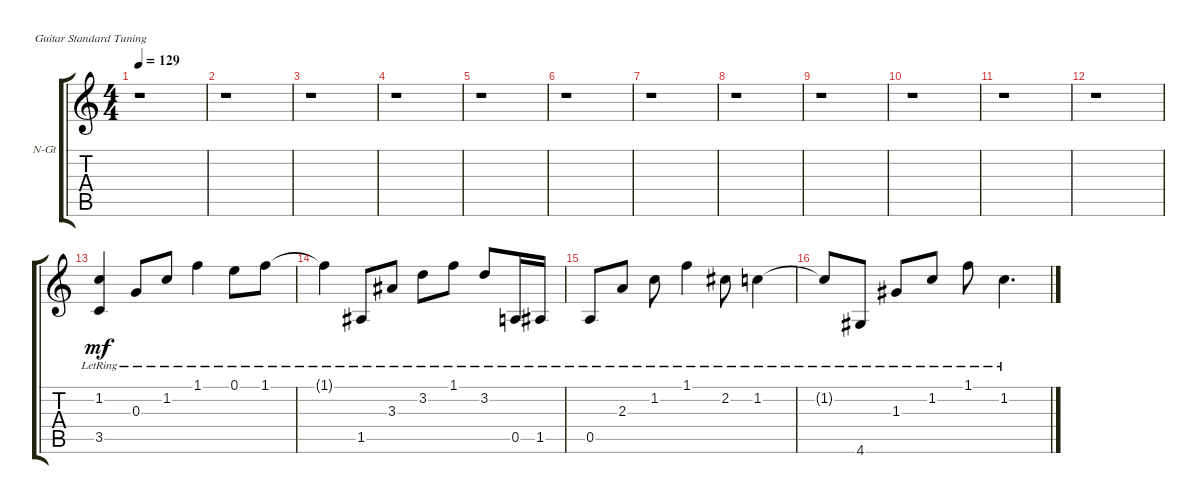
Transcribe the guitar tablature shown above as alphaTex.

\defaultSystemsLayout 4
\bracketExtendMode groupsimilarinstruments
\firstSystemTrackNameOrientation horizontal
\otherSystemsTrackNameOrientation horizontal
\track ("Criss Gutar 1" "N-Gt") {instrument acousticguitarnylon}
\staff {score tabs}
\tuning (E4 B3 G3 D3 A2 E2)
\ts (4 4)
\tempo 129
\clef g2
\ks c
r.1{dy mf} |
r.1 |
r.1 |
r.1 |
r.1 |
r.1 |
r.1 |
r.1 |
r.1 |
r.1 |
r.1 |
r.1 |
(3.5 1.2{lr}).4 0.3{lr}.8 1.2{lr}.8 1.1{lr}.4 0.1{lr}.8 1.1{lr}.8 |
1.1{lr t}.4 1.5{lr}.8 3.3{lr}.8 3.2{lr}.8 1.1{lr}.8 3.2{lr}.8 0.5{lr}.16 1.5{lr}.16 |
0.5{lr}.8 2.3{lr}.8 1.2{lr}.8 1.1{lr}.4 2.2{lr}.8 1.2{lr}.4 |
1.2{lr t}.8 4.6{lr}.8 1.3{lr}.8 1.2{lr}.8 1.1{lr}.8 1.2{lr}.4{d}
